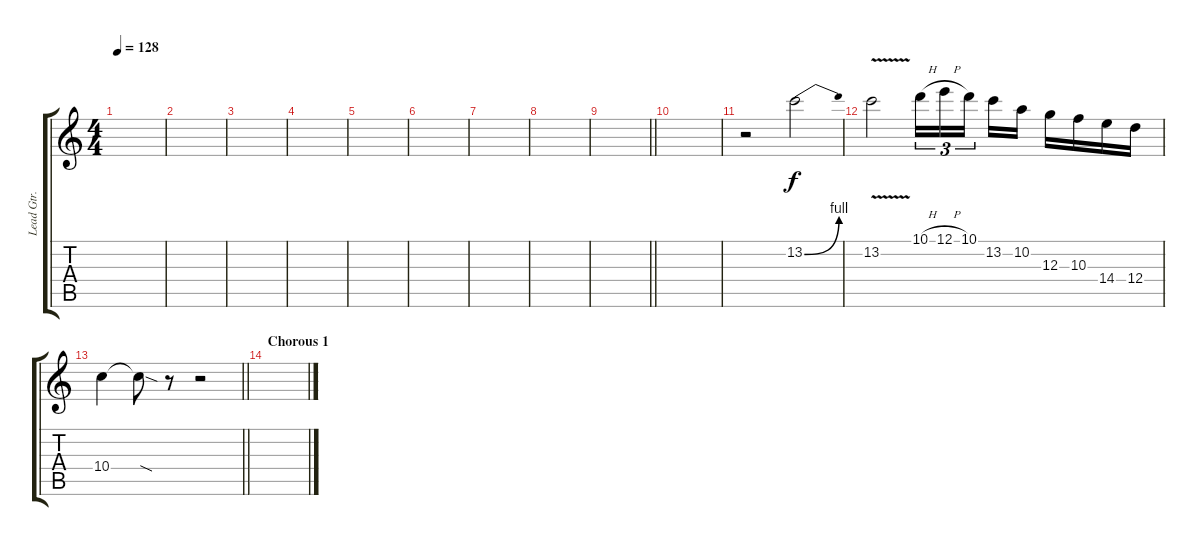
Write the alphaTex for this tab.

\track ("Lead Gtr." "Lead Gtr.") {instrument distortionguitar}
\staff {score tabs}
\tuning (E4 B3 G3 D3 A2 D2) {hide}
\ts (4 4)
\tempo 128
\clef g2
\ks c
|
|
|
|
|
|
|
|
\barLineRight lightlight
|
\section ("" "")
|
r.2 13.2{be (bend 0 0 60 4)}.2 |
13.2{v}.2 10.1{h}.16{tu (3 2)} 12.1{h}.16{tu (3 2)} 10.1.16{tu (3 2) beam splitsecondary} 13.2.16 10.2.16 12.3.16 10.3.16 14.4.16 12.4.16 |
\barLineRight lightlight
10.4.4 10.4{sod t}.8 r.8 r.2 |
\section ("" "Chorous 1")
